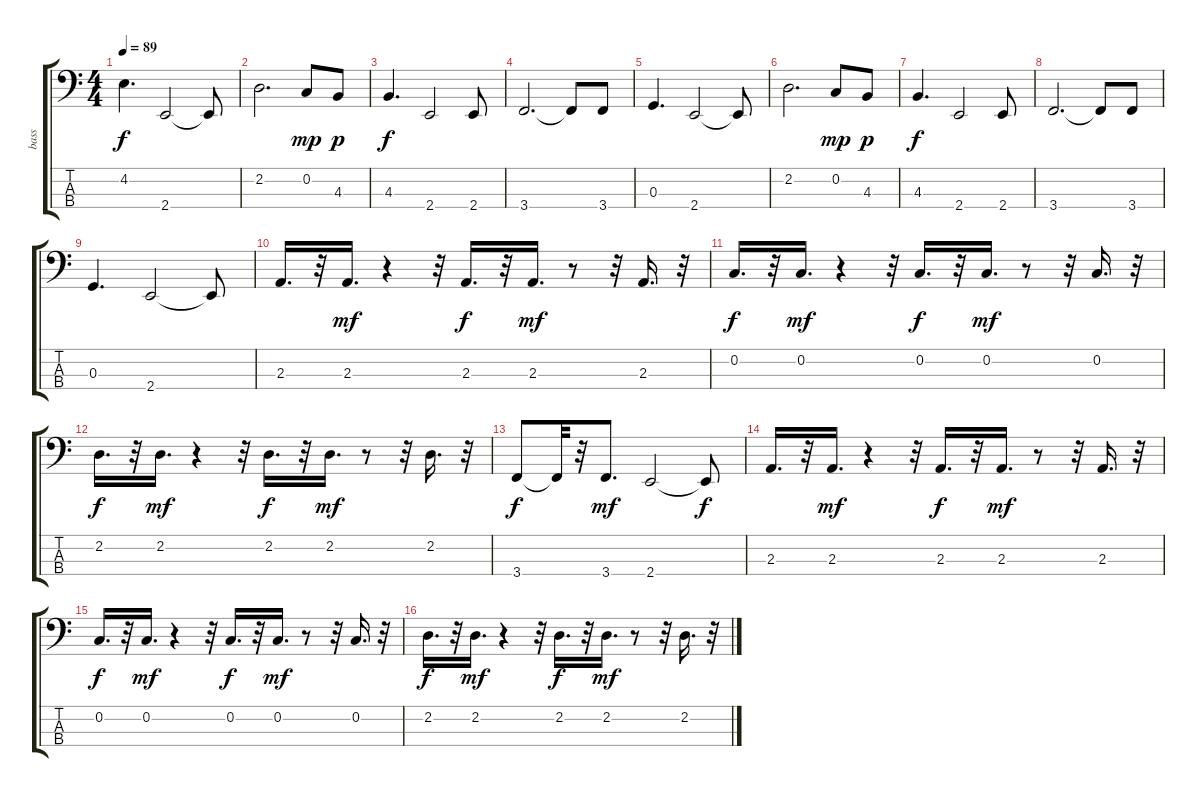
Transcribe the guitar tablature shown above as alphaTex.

\track ("bass" "bass") {instrument electricbassfinger}
\staff {score tabs}
\tuning (F2 C2 G1 D1) {hide}
\ts (4 4)
\tempo 89
\clef f4
\ks c
4.2.4{d dy f} 2.4.2 2.4{t}.8 |
2.2.2{d} 0.2.8{dy mp} 4.3.8{dy p} |
4.3.4{d dy f} 2.4.2 2.4.8 |
3.4.2{d} 3.4{t}.8 3.4.8 |
0.3.4{d} 2.4.2 2.4{t}.8 |
2.2.2{d} 0.2.8{dy mp} 4.3.8{dy p} |
4.3.4{d dy f} 2.4.2 2.4.8 |
3.4.2{d} 3.4{t}.8 3.4.8 |
0.3.4{d} 2.4.2 2.4{t}.8 |
2.3.16{d} r.32 2.3.16{d dy mf} r.4 r.32 2.3.16{d dy f} r.32 2.3.16{d dy mf} r.8 r.32 2.3.16{d} r.32 |
0.2.16{d dy f} r.32 0.2.16{d dy mf} r.4 r.32 0.2.16{d dy f} r.32 0.2.16{d dy mf} r.8 r.32 0.2.16{d} r.32 |
2.2.16{d dy f} r.32 2.2.16{d dy mf} r.4 r.32 2.2.16{d dy f} r.32 2.2.16{d dy mf} r.8 r.32 2.2.16{d} r.32 |
3.4.8{dy f} 3.4{t}.32 r.32 3.4.8{d dy mf} 2.4.2 2.4{t}.8{dy f} |
2.3.16{d} r.32 2.3.16{d dy mf} r.4 r.32 2.3.16{d dy f} r.32 2.3.16{d dy mf} r.8 r.32 2.3.16{d} r.32 |
0.2.16{d dy f} r.32 0.2.16{d dy mf} r.4 r.32 0.2.16{d dy f} r.32 0.2.16{d dy mf} r.8 r.32 0.2.16{d} r.32 |
2.2.16{d dy f} r.32 2.2.16{d dy mf} r.4 r.32 2.2.16{d dy f} r.32 2.2.16{d dy mf} r.8 r.32 2.2.16{d} r.32
